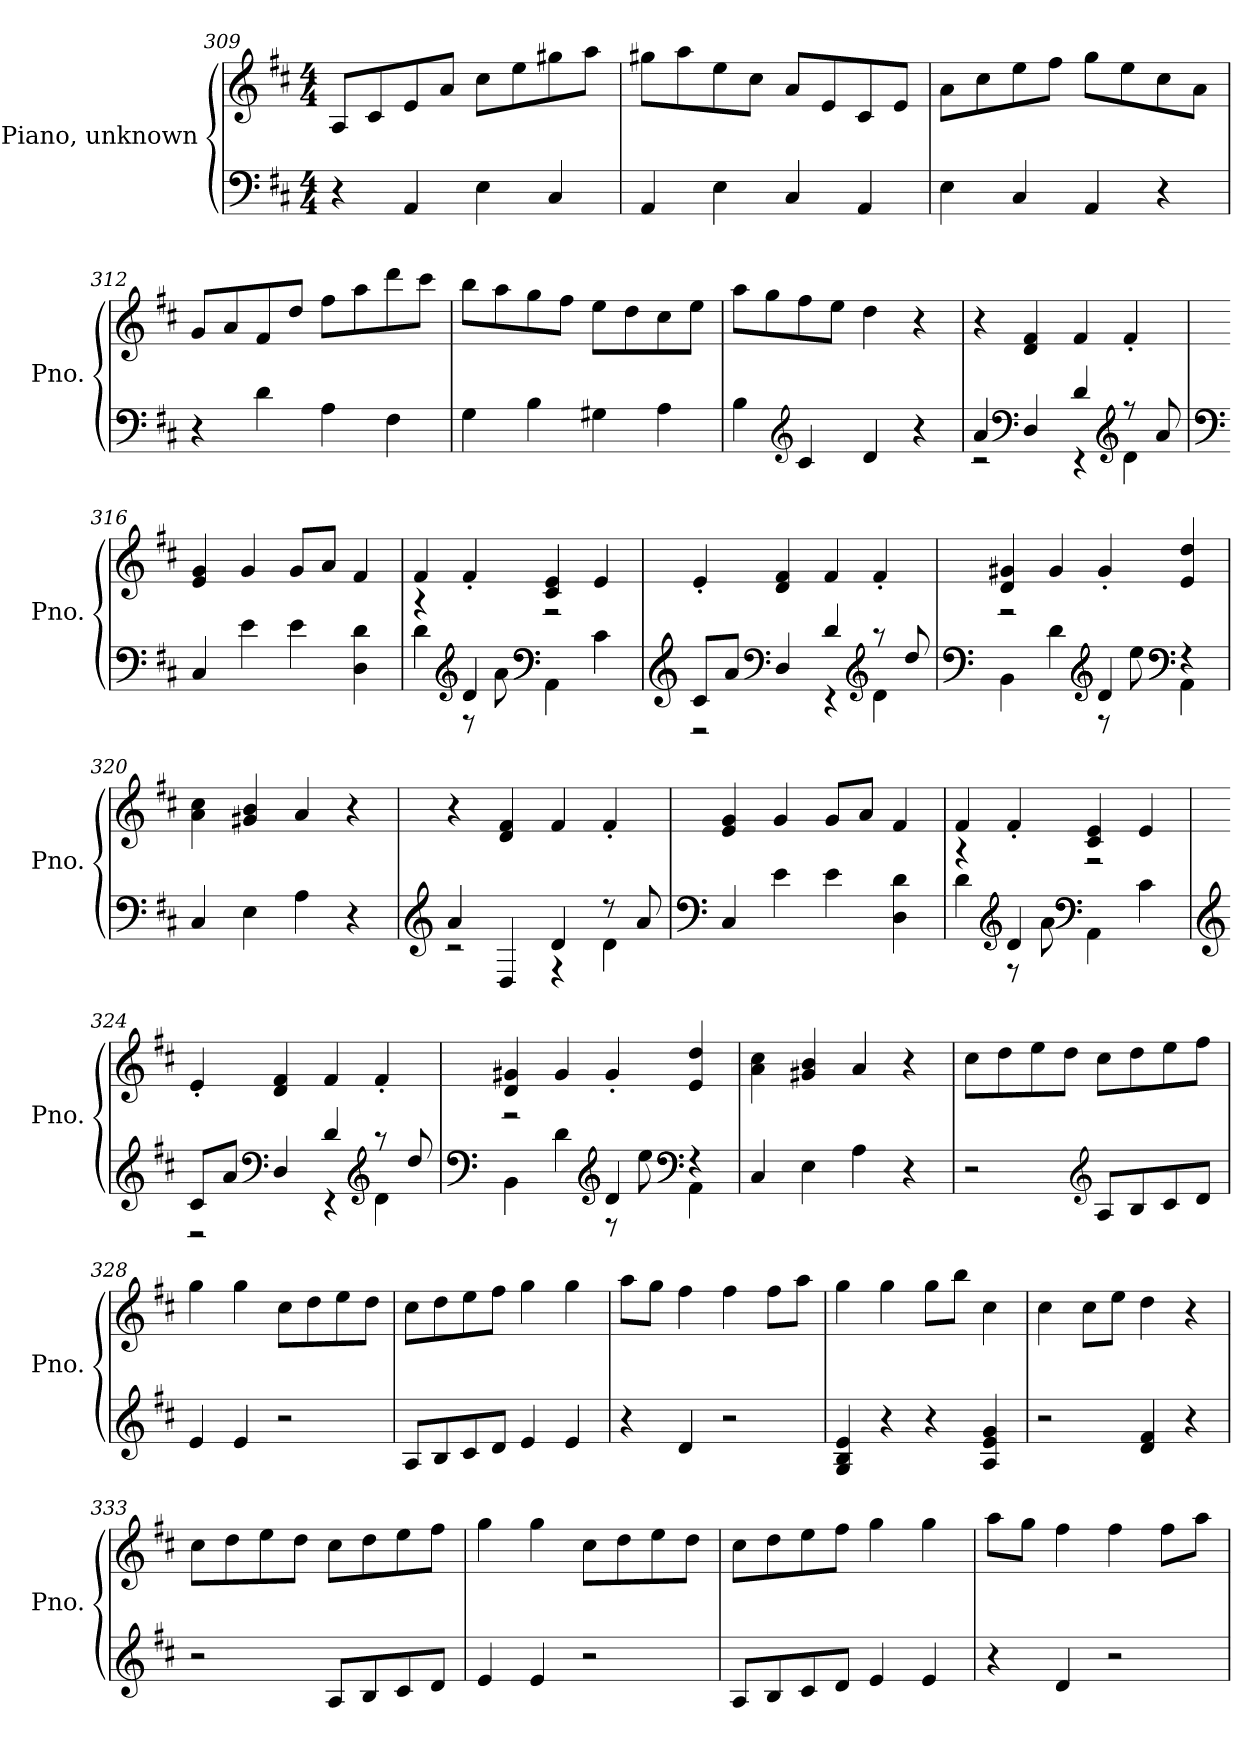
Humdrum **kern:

**kern	**kern
*part1	*part1
*staff2	*staff1
*I"Piano, unknown	*
*I'Pno.	*
*clefF4	*clefG2
*k[f#c#]	*k[f#c#]
*M4/4	*M4/4
=309	=309
4r	8A/L
.	8c#/
4AA/	8e/
.	8a/J
4E\	8cc#\L
.	8ee\
4C#/	8gg#X\
.	8aa\J
=310	=310
4AA/	8gg#X\L
.	8aa\
4E\	8ee\
.	8cc#\J
4C#/	8a/L
.	8e/
4AA/	8c#/
.	8e/J
!!LO:LB:g=z
=311	=311
4E\	8a\L
.	8cc#\
4C#/	8ee\
.	8ff#\J
4AA/	8gg\L
.	8ee\
4r	8cc#\
.	8a\J
=312	=312
4r	8g/L
.	8a/
4d\	8f#/
.	8dd/J
4A\	8ff#\L
.	8aa\
4F#\	8ddd\
.	8ccc#\J
=313	=313
4G\	8bb\L
.	8aa\
4B\	8gg\
.	8ff#\J
4G#X\	8ee\L
.	8dd\
4A\	8cc#\
.	8ee\J
=314	=314
4B\	8aa\L
.	8gg\
*clefG2	*
4c#/	8ff#\
.	8ee\J
4d/	4dd\
4r	4r
=315	=315
*^	*
4a/	2r	4r
*clefF4	*	*
4D/	.	4d/ 4f#/
4d/	4r	4f#/
*clefG2	*	*
8r	4d\	4f#'/
8a/	.	.
*v	*v	*
!!LO:LB:g=z
=316	=316
*clefF4	*
4C#/	4e/ 4g/
4e\	4g/
4e\	8g/L
.	8a/J
4D\ 4d\	4f#/
=317	=317
*^	*
4r	4d\	4f#/
*clefG2	*	*
4d/	8r	4f#'/
.	8a\	.
*clefF4	*	*
2r	4AA\	4c#/ 4e/
.	4c#\	4e/
=318	=318	=318
*clefG2	*	*
8c#/L	2r	4e'/
8a/J	.	.
*clefF4	*	*
4D/	.	4d/ 4f#/
4d/	4r	4f#/
*clefG2	*	*
8r	4d\	4f#'/
8dd/	.	.
=319	=319	=319
*clefF4	*	*
2r	4BB\	4d/ 4g#X/
.	4d\	4g#/
*clefG2	*	*
4d/	8r	4g#'/
.	8ee\	.
*clefF4	*	*
4r	4AA\	4e/ 4dd/
*v	*v	*
=320	=320
4C#/	4a\ 4cc#\
4E\	4g#X/ 4b/
4A\	4a/
4r	4r
!!LO:PB:g=z
=321	=321
*clefG2	*
*^	*
4a/	2r	4r
4D/	.	4d/ 4f#/
4d/	4r	4f#/
8r	4d\	4f#'/
8a/	.	.
*v	*v	*
=322	=322
*clefF4	*
4C#/	4e/ 4g/
4e\	4g/
4e\	8g/L
.	8a/J
4D\ 4d\	4f#/
=323	=323
*^	*
4r	4d\	4f#/
*clefG2	*	*
4d/	8r	4f#'/
.	8a\	.
*clefF4	*	*
2r	4AA\	4c#/ 4e/
.	4c#\	4e/
=324	=324	=324
*clefG2	*	*
8c#/L	2r	4e'/
8a/J	.	.
*clefF4	*	*
4D/	.	4d/ 4f#/
4d/	4r	4f#/
*clefG2	*	*
8r	4d\	4f#'/
8dd/	.	.
!!LO:LB:g=z
=325	=325	=325
*clefF4	*	*
2r	4BB\	4d/ 4g#X/
.	4d\	4g#/
*clefG2	*	*
4d/	8r	4g#'/
.	8ee\	.
*clefF4	*	*
4r	4AA\	4e/ 4dd/
*v	*v	*
=326	=326
4C#/	4a\ 4cc#\
4E\	4g#X/ 4b/
4A\	4a/
4r	4r
=327	=327
2r	8cc#\L
.	8dd\
.	8ee\
.	8dd\J
*clefG2	*
8A/L	8cc#\L
8B/	8dd\
8c#/	8ee\
8d/J	8ff#\J
=328	=328
4e/	4gg\
4e/	4gg\
2r	8cc#\L
.	8dd\
.	8ee\
.	8dd\J
=329	=329
8A/L	8cc#\L
8B/	8dd\
8c#/	8ee\
8d/J	8ff#\J
4e/	4gg\
4e/	4gg\
!!LO:LB:g=z
=330	=330
4r	8aa\L
.	8gg\J
4d/	4ff#\
2r	4ff#\
.	8ff#\L
.	8aa\J
=331	=331
4G/ 4B/ 4e/	4gg\
4r	4gg\
4r	8gg\L
.	8bb\J
4A/ 4e/ 4g/	4cc#\
=332	=332
2r	4cc#\
.	8cc#\L
.	8ee\J
4d/ 4f#/	4dd\
4r	4r
=333	=333
2r	8cc#\L
.	8dd\
.	8ee\
.	8dd\J
8A/L	8cc#\L
8B/	8dd\
8c#/	8ee\
8d/J	8ff#\J
=334	=334
4e/	4gg\
4e/	4gg\
2r	8cc#\L
.	8dd\
.	8ee\
.	8dd\J
=335	=335
8A/L	8cc#\L
8B/	8dd\
8c#/	8ee\
8d/J	8ff#\J
4e/	4gg\
4e/	4gg\
!!LO:LB:g=z
=336	=336
4r	8aa\L
.	8gg\J
4d/	4ff#\
2r	4ff#\
.	8ff#\L
.	8aa\J
=	=
*-	*-
